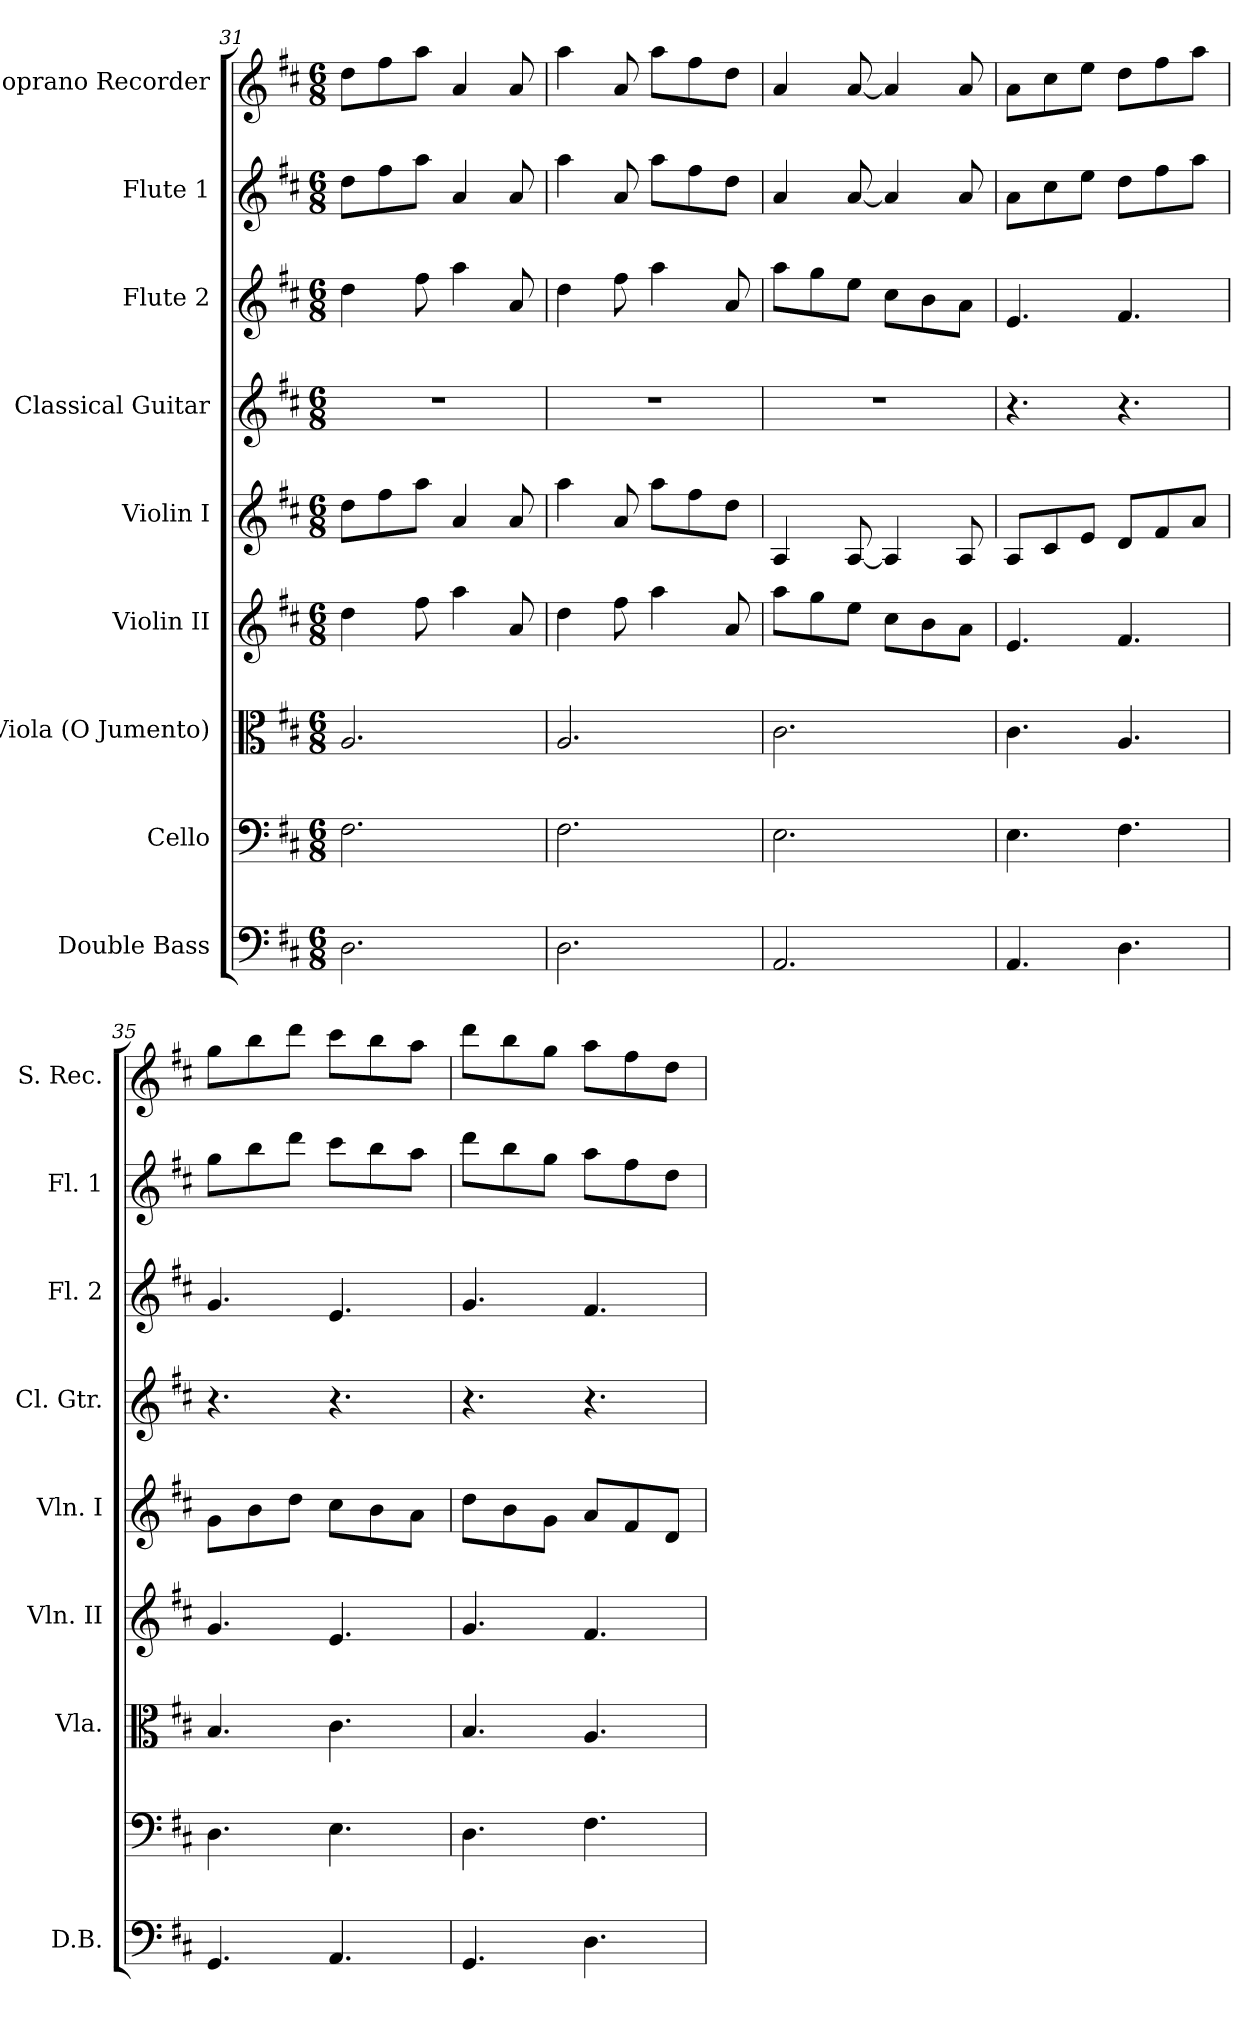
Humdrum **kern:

**kern	**kern	**kern	**kern	**kern	**kern	**kern	**kern	**kern
*part9	*part8	*part7	*part6	*part5	*part4	*part3	*part2	*part1
*staff9	*staff8	*staff7	*staff6	*staff5	*staff4	*staff3	*staff2	*staff1
*I"Double Bass	*I"Cello	*I"Viola (O Jumento)	*I"Violin II	*I"Violin I	*I"Classical Guitar	*I"Flute 2	*I"Flute 1	*I"Soprano Recorder
*I'D.B.	*	*I'Vla.	*I'Vln. II	*I'Vln. I	*I'Cl. Gtr.	*I'Fl. 2	*I'Fl. 1	*I'S. Rec.
!!LO:PB:g=z
*clefF4	*clefF4	*clefC3	*clefG2	*clefG2	*clefG2	*clefG2	*clefG2	*clefG2
*ITrd7c12	*	*	*	*	*ITrd7c12	*	*	*ITrd-7c-12
*k[f#c#]	*k[f#c#]	*k[f#c#]	*k[f#c#]	*k[f#c#]	*k[f#c#]	*k[f#c#]	*k[f#c#]	*k[f#c#]
*D:	*D:	*D:	*D:	*D:	*D:	*D:	*D:	*D:
*M6/8	*M6/8	*M6/8	*M6/8	*M6/8	*M6/8	*M6/8	*M6/8	*M6/8
=31	=31	=31	=31	=31	=31	=31	=31	=31
2.DD\	2.F#\	2.A/	4dd\	8dd\L	2.r	4dd\	8dd\L	8ddd\L
.	.	.	.	8ff#\	.	.	8ff#\	8fff#\
.	.	.	8ff#\	8aa\J	.	8ff#\	8aa\J	8aaa\J
.	.	.	4aa\	4a/	.	4aa\	4a/	4aa/
.	.	.	8a/	8a/	.	8a/	8a/	8aa/
=32	=32	=32	=32	=32	=32	=32	=32	=32
2.DD\	2.F#\	2.A/	4dd\	4aa\	2.r	4dd\	4aa\	4aaa\
.	.	.	8ff#\	8a/	.	8ff#\	8a/	8aa/
.	.	.	4aa\	8aa\L	.	4aa\	8aa\L	8aaa\L
.	.	.	.	8ff#\	.	.	8ff#\	8fff#\
.	.	.	8a/	8dd\J	.	8a/	8dd\J	8ddd\J
=33	=33	=33	=33	=33	=33	=33	=33	=33
2.AAA/	2.E\	2.c#\	8aa\L	4A/	2.r	8aa\L	4a/	4aa/
.	.	.	8gg\	.	.	8gg\	.	.
.	.	.	8ee\J	[8A/	.	8ee\J	[8a/	[8aa/
.	.	.	8cc#\L	4A/]	.	8cc#\L	4a/]	4aa/]
.	.	.	8b\	.	.	8b\	.	.
.	.	.	8a\J	8A/	.	8a\J	8a/	8aa/
=34	=34	=34	=34	=34	=34	=34	=34	=34
4.AAA/	4.E\	4.c#\	4.e/	8A/L	4.r	4.e/	8a\L	8aa\L
.	.	.	.	8c#/	.	.	8cc#\	8ccc#\
.	.	.	.	8e/J	.	.	8ee\J	8eee\J
4.DD\	4.F#\	4.A/	4.f#/	8d/L	4.r	4.f#/	8dd\L	8ddd\L
.	.	.	.	8f#/	.	.	8ff#\	8fff#\
.	.	.	.	8a/J	.	.	8aa\J	8aaa\J
=35	=35	=35	=35	=35	=35	=35	=35	=35
4.GGG/	4.D\	4.B/	4.g/	8g\L	4.r	4.g/	8gg\L	8ggg\L
.	.	.	.	8b\	.	.	8bb\	8bbb\
.	.	.	.	8dd\J	.	.	8ddd\J	8dddd\J
4.AAA/	4.E\	4.c#\	4.e/	8cc#\L	4.r	4.e/	8ccc#\L	8cccc#\L
.	.	.	.	8b\	.	.	8bb\	8bbb\
.	.	.	.	8a\J	.	.	8aa\J	8aaa\J
!!LO:PB:g=z
=36	=36	=36	=36	=36	=36	=36	=36	=36
4.GGG/	4.D\	4.B/	4.g/	8dd\L	4.r	4.g/	8ddd\L	8dddd\L
.	.	.	.	8b\	.	.	8bb\	8bbb\
.	.	.	.	8g\J	.	.	8gg\J	8ggg\J
4.DD\	4.F#\	4.A/	4.f#/	8a/L	4.r	4.f#/	8aa\L	8aaa\L
.	.	.	.	8f#/	.	.	8ff#\	8fff#\
.	.	.	.	8d/J	.	.	8dd\J	8ddd\J
=	=	=	=	=	=	=	=	=
*-	*-	*-	*-	*-	*-	*-	*-	*-
